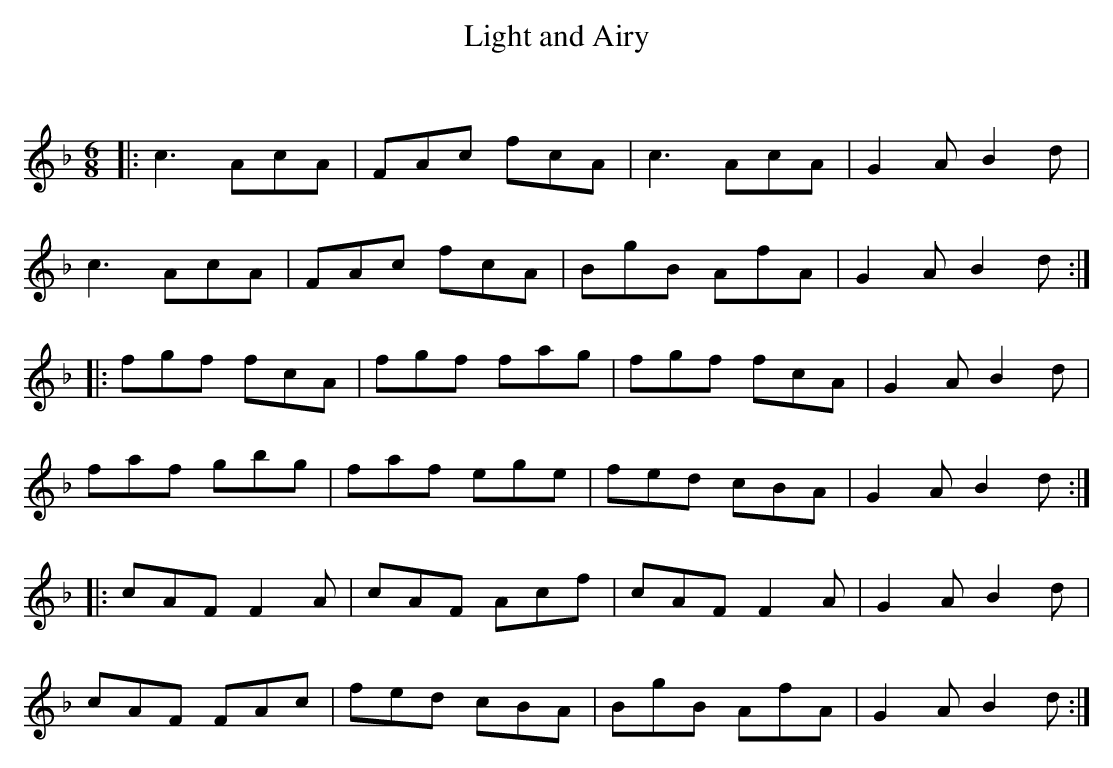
X:1
T: Light and Airy
C:
Q:180
K:F
M:6/8
L:1/16
|:c6 A2c2A2|F2A2c2 f2c2A2|c6 A2c2A2|G4A2B4d2|
c6 A2c2A2|F2A2c2 f2c2A2|B2g2B2 A2f2A2|G4A2B4d2:|
|:f2g2f2 f2c2A2|f2g2f2 f2a2g2|f2g2f2 f2c2A2|G4A2B4d2|
f2a2f2 g2b2g2|f2a2f2 e2g2e2|f2e2d2 c2B2A2|G4A2B4d2:|
|:c2A2F2 F4A2|c2A2F2 A2c2f2|c2A2F2 F4A2|G4A2B4d2|
c2A2F2 F2A2c2|f2e2d2 c2B2A2|B2g2B2 A2f2A2|G4A2B4d2:|
